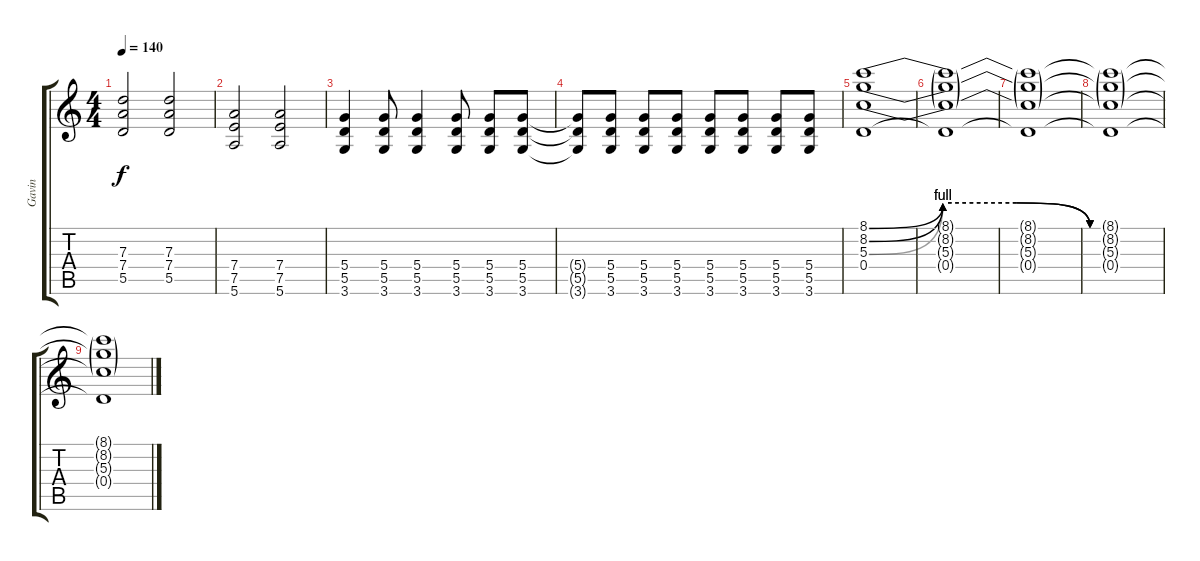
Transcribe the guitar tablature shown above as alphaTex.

\track ("Gavin " "Gavin ") {instrument distortionguitar}
\staff {score tabs}
\tuning (E4 B3 G3 D3 A2 E2) {hide}
\ts (4 4)
\tempo 140
\clef g2
\ks c
(7.3 7.4 5.5).2{dy f} (7.3 7.4 5.5).2 |
(7.4 7.5 5.6).2 (7.4 7.5 5.6).2 |
(5.4 5.5 3.6).4 (5.4 5.5 3.6).8 (5.4 5.5 3.6).4 (5.4 5.5 3.6).8 (5.4 5.5 3.6).8 (5.4 5.5 3.6).8 |
(5.4{t} 5.5{t} 3.6{t}).8 (5.4 5.5 3.6).8 (5.4 5.5 3.6).8 (5.4 5.5 3.6).8 (5.4 5.5 3.6).8 (5.4 5.5 3.6).8 (5.4 5.5 3.6).8 (5.4 5.5 3.6).8 |
(8.1{be (custom 0 0 15 4 30 4 45 0 60 0)} 8.2{be (custom 0 0 15 4 30 4 45 0 60 0)} 5.3{be (custom 0 0 15 4 30 4 45 0 60 0)} 0.4).1 |
(8.1{t} 8.2{t} 5.3{t} 0.4{t}).1 |
(8.1{t} 8.2{t} 5.3{t} 0.4{t}).1 |
(8.1{t} 8.2{t} 5.3{t} 0.4{t}).1 |
(8.1{t} 8.2{t} 5.3{t} 0.4{t}).1
